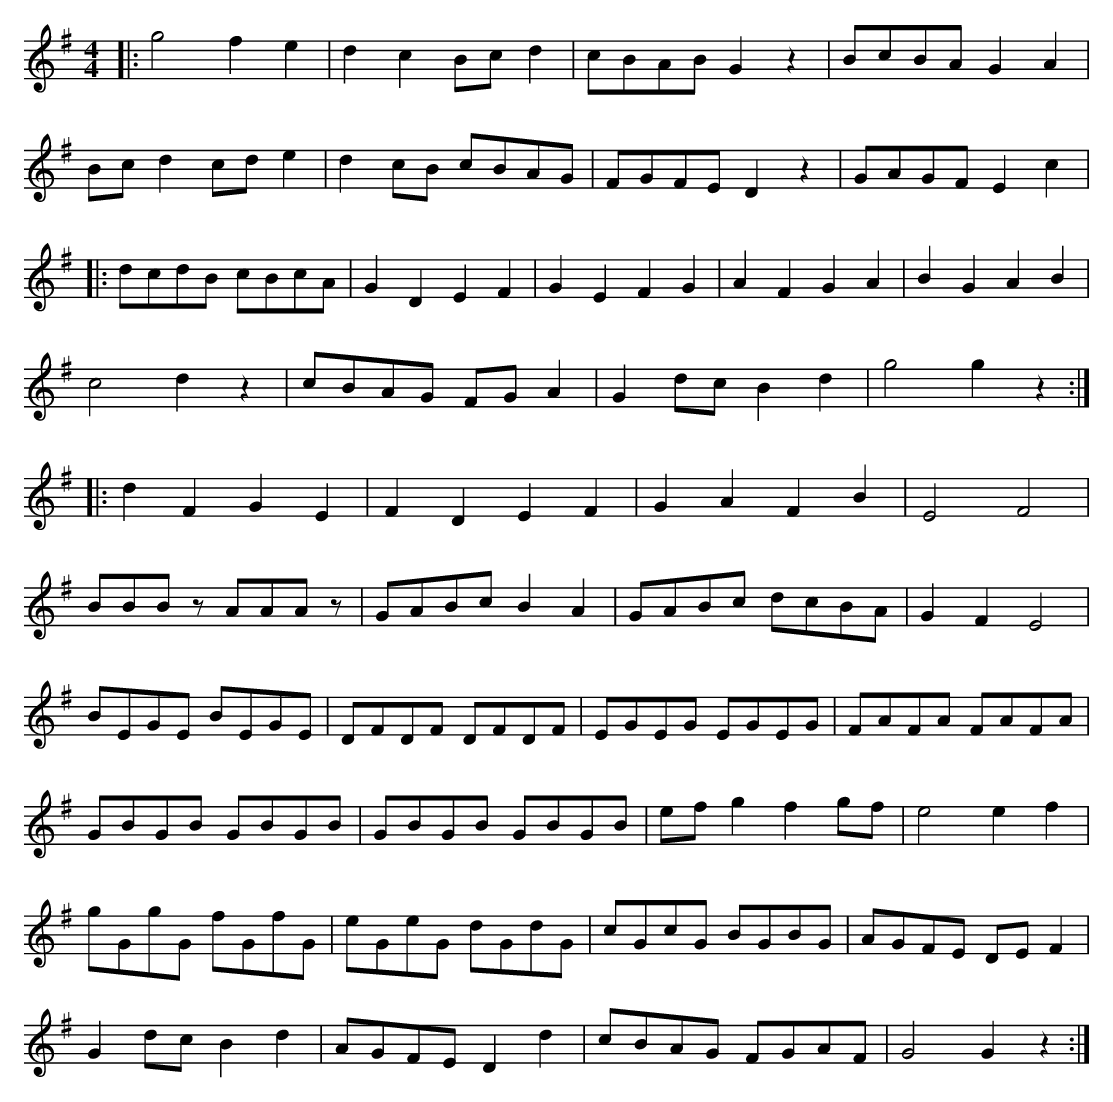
X:1
M:4/4
K:G
|:g4 f2 e2|d2 c2 Bc d2|cBAB G2 z2|BcBA G2 A2|
Bc d2 cd e2|d2 cB cBAG|FGFE D2 z2|GAGF E2 c2|
|:dcdB cBcA|G2 D2 E2 F2|G2 E2 F2 G2|A2 F2 G2 A2|B2 G2 A2 B2|
c4 d2 z2|cBAG FG A2|G2 dc B2 d2|g4 g2 z2:|
|:d2 F2 G2 E2|F2 D2 E2 F2|G2 A2 F2 B2|E4 F4|
BBBz AAAz|GABc B2 A2|GABc dcBA|G2 F2 E4|
BEGE BEGE|DFDF DFDF|EGEG EGEG|FAFA FAFA|
GBGB GBGB|GBGB GBGB|ef g2 f2 gf|e4 e2 f2|
gGgG fGfG|eGeG dGdG|cGcG BGBG|AGFE DE F2|
G2 dc B2 d2|AGFE D2 d2|cBAG FGAF|G4 G2 z2:|
